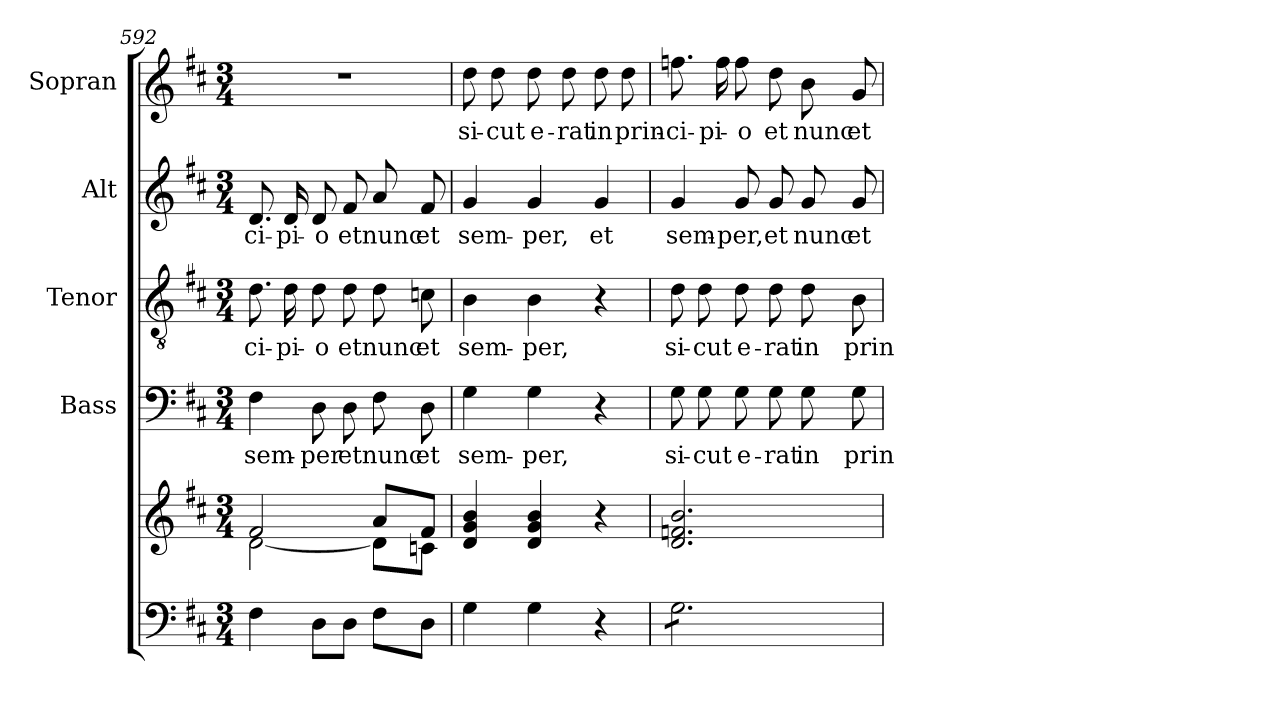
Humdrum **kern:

**kern	**kern	**kern	**text	**kern	**text	**kern	**text	**kern	**text
*part5	*part5	*part4	*part4	*part3	*part3	*part2	*part2	*part1	*part1
*staff6	*staff5	*staff4	*staff4	*staff3	*staff3	*staff2	*staff2	*staff1	*staff1
*	*	*I"Bass	*	*I"Tenor	*	*I"Alt	*	*I"Sopran	*
*	*	*I'B.	*	*I'T.	*	*I'A.	*	*I'S.	*
*clefF4	*clefG2	*clefF4	*	*clefGv2	*	*clefG2	*	*clefG2	*
*k[f#c#]	*k[f#c#]	*k[f#c#]	*	*k[f#c#]	*	*k[f#c#]	*	*k[f#c#]	*
*D:	*D:	*D:	*	*D:	*	*D:	*	*D:	*
*M3/4	*M3/4	*M3/4	*	*M3/4	*	*M3/4	*	*M3/4	*
=592	=592	=592	=592	=592	=592	=592	=592	=592	=592
*	*^	*	*	*	*	*	*	*	*
!	!	!	!	!LO:LY:b	!	!LO:LY:b	!	!LO:LY:b	!	!
4F#\	2f#/	[<2d\	4F#\	sem-	8.d\	-ci-	8.d/	-ci-	2.r	.
!	!	!	!	!	!	!LO:LY:b	!	!LO:LY:b	!	!
.	.	.	.	.	16d\	-pi-	16d/	-pi-	.	.
!	!	!	!	!LO:LY:b	!	!LO:LY:b	!	!LO:LY:b	!	!
8D\L	.	.	8D\	-per	8d\	-o	8d/	-o	.	.
!	!	!	!	!LO:LY:b	!	!LO:LY:b	!	!LO:LY:b	!	!
8D\J	.	.	8D\	et	8d\	et	8f#/	et	.	.
!	!	!	!	!LO:LY:b	!	!LO:LY:b	!	!LO:LY:b	!	!
8F#\L	8a/L	8d\L]	8F#\	nunc	8d\	nunc	8a/	nunc	.	.
!	!	!	!	!LO:LY:b	!	!LO:LY:b	!	!LO:LY:b	!	!
8D\J	8f#/J	8cn\J	8D\	et	8cn\	et	8f#/	et	.	.
=593	=593	=593	=593	=593	=593	=593	=593	=593	=593	=593
!	!	!	!	!LO:LY:b	!	!LO:LY:b	!	!LO:LY:b	!	!LO:LY:b
*	*v	*v	*	*	*	*	*	*	*	*
4G\	4d/ 4g/ 4b/	4G\	sem-	4B\	sem-	4g/	sem-	8dd\	si-
!	!	!	!	!	!	!	!	!	!LO:LY:b
.	.	.	.	.	.	.	.	8dd\	-cut
!	!	!	!LO:LY:b	!	!LO:LY:b	!	!LO:LY:b	!	!LO:LY:b
4G\	4d/ 4g/ 4b/	4G\	-per,	4B\	-per,	4g/	-per,	8dd\	e-
!	!	!	!	!	!	!	!	!	!LO:LY:b
.	.	.	.	.	.	.	.	8dd\	-rat
!	!	!	!	!	!	!	!LO:LY:b	!	!LO:LY:b
4r	4r	4r	.	4r	.	4g/	et	8dd\	in
!	!	!	!	!	!	!	!	!	!LO:LY:b
.	.	.	.	.	.	.	.	8dd\	prin-
!!LO:PB:g=z
=594	=594	=594	=594	=594	=594	=594	=594	=594	=594
!	!	!	!LO:LY:b	!	!LO:LY:b	!	!LO:LY:b	!	!LO:LY:b
*tremolo	*	*	*	*	*	*	*	*	*
8G\L	2.d/ 2.fn/ 2.b/	8G\	si-	8d\	si-	4g/	sem-	8.ffn\	-ci-
!	!	!	!LO:LY:b	!	!LO:LY:b	!	!	!	!
8G\	.	8G\	-cut	8d\	-cut	.	.	.	.
!	!	!	!	!	!	!	!	!	!LO:LY:b
.	.	.	.	.	.	.	.	16ff\	-pi-
!	!	!	!LO:LY:b	!	!LO:LY:b	!	!LO:LY:b	!	!LO:LY:b
8G\	.	8G\	e-	8d\	e-	8g/	-per,	8ff\	-o
!	!	!	!LO:LY:b	!	!LO:LY:b	!	!LO:LY:b	!	!LO:LY:b
8G\	.	8G\	-rat	8d\	-rat	8g/	et	8dd\	et
!	!	!	!LO:LY:b	!	!LO:LY:b	!	!LO:LY:b	!	!LO:LY:b
8G\	.	8G\	in	8d\	in	8g/	nunc	8b\	nunc
!	!	!	!LO:LY:b	!	!LO:LY:b	!	!LO:LY:b	!	!LO:LY:b
8G\J	.	8G\	prin-	8B\	prin-	8g/	et	8g/	et
*Xtremolo	*	*	*	*	*	*	*	*	*
=	=	=	=	=	=	=	=	=	=
*-	*-	*-	*-	*-	*-	*-	*-	*-	*-
